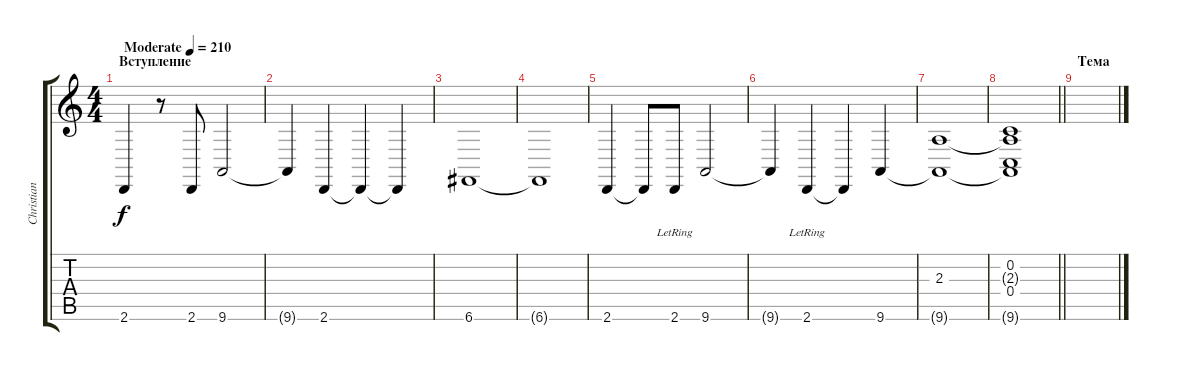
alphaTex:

\track ("Christian Lorenz" "Christian ") {instrument trumpet}
\staff {score tabs}
\tuning (E4 C4 G3 C3 G2 C2) {hide}
\ts (4 4)
\section ("" "Вступление")
\tempo (210 "Moderate")
\clef g2
\ks c
2.6.4{dy f instrument trumpet} r.8 2.6.8 9.6.2 |
9.6{t}.4 2.6.4 2.6{t}.4 2.6{t}.4 |
6.6.1 |
6.6{t}.1 |
2.6.4 2.6{t}.8 2.6{lr}.8 9.6.2 |
9.6{t}.4 2.6{lr}.4 2.6{t}.4 9.6.4 |
(2.3 9.6{t}).1 |
\barLineRight lightlight
(0.2 2.3{t} 0.4 9.6{t}).1 |
\section ("" "Тема")
